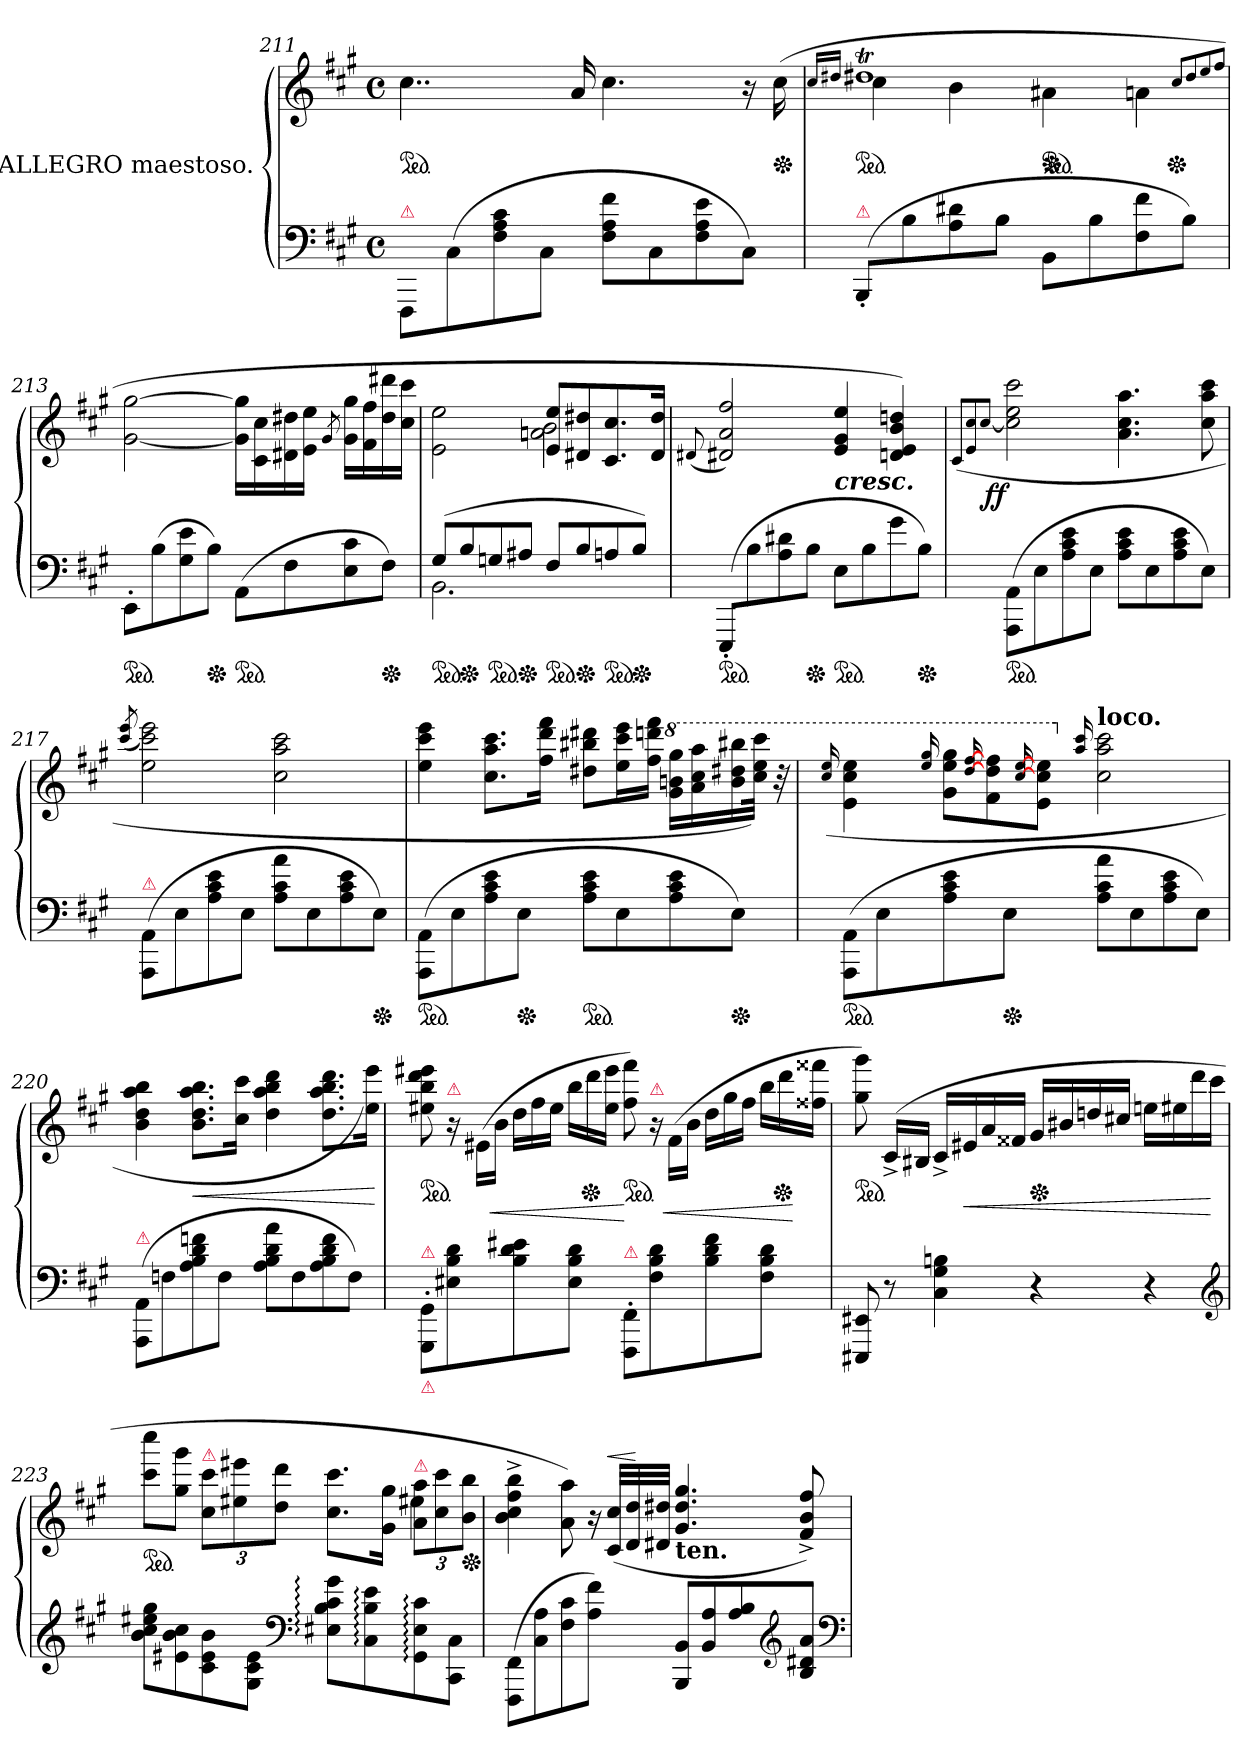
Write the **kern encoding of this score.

**kern	**kern	**dynam
*part1	*part1	*part1
*staff2	*staff1	*staff1/2
*I"ALLEGRO maestoso.	*	*
*clefF4	*clefG2	*
*k[f#c#g#]	*k[f#c#g#]	*
*M4/4	*M4/4	*
*met(c)	*met(c)	*
=211	=211	=211
!LO:TX:a:color=crimson:t=⚠	!	!
*	*ped	*
8FFF#/L	4..cc#	.
(>8C#\	.	.
8F#\ 8A\ 8c#\	.	.
8C#\J	.	.
.	16a	.
8F# 8A 8f#L	4.cc#	.
8C#	.	.
8F# 8A 8e	.	.
8C#J)	16r	.
*	*Xped	*
.	(>16cc#	.
=212	=212	=212
.	16qqcc#/LL	.
.	16qqdd#XJJ	.
*	*^	*
!	!LO:TX:a:color=crimson:t=⚠	!	!
!	!LO:TX:a:color=crimson:t=⚠	!	!
!LO:TX:a:color=crimson:t=⚠	!	!	!
*	*ped	*	*
(>8BBB'</L	1dd#Xt	4cc#	.
8B\	.	.	.
8A\ 8d#X\	.	4b	.
*	*Xped	*	*
8B\J	.	.	.
*	*ped	*	*
8BBL	.	4a#X\	.
8B	.	.	.
8F# 8f#	.	4an\	.
*	*Xped	*	*
8BJ)	.	.	.
*	*v	*v	*
.	8qqcc#/L	.
.	8qqdd#	.
.	8qqee	.
.	8qqff#J	.
=213	=213	=213
!LO:TX:a:color=crimson:t=⚠	!	!
*ped	*	*
8EE'>L	[2g#TTT [2gg#TTT	.
(>8B	.	.
8G# 8e	.	.
*Xped	*	*
8B\J)	.	.
*ped	*	*
(>8AAL	16g#]\ 16gg#]\LL	.
.	16c#\ 16cc#\	.
8F#	16d#X\ 16dd#X\	.
.	16e\ 16ee\JJ	.
.	8qg#/	.
8E 8c#	16g#\ 16gg#\LL	.
.	16f#\ 16ff#\	.
*Xped	*	*
8F#J)	16dd#\ 16ddd#X\	.
.	16cc#\ 16ccc#\JJ	.
=214	=214	=214
*^	*^	*
*ped	*	*	*	*
(<8G#L	2.BB	2e\ 2ee\	2ryy	.
*Xped	*	*	*	*
8B	.	.	.	.
*ped	*	*	*	*
8Gn	.	.	.	.
*Xped	*	*	*	*
8A#XJ	.	.	.	.
*ped	*	*	*	*
8F#L	.	8e 8eeL	2an 2b	.
*Xped	*	*	*	*
8B	.	8d#X 8dd#X	.	.
*ped	*	*	*	*
8An	4ryy	8.c# 8.cc#	.	.
*Xped	*	*	*	*
8BJ)	.	.	.	.
.	.	16d# 16dd#Jk	.	.
*v	*v	*	*	*
*	*v	*v	*
=215	=215	=215
.	(<8qqd#X/	.
!LO:TX:b:color=crimson:t=⚠	!	!
!LO:TX:a:color=crimson:t=⚠	!	!
*ped	*	*
(>8EEE'</L	2d#X 2a 2ff#)	.
8B\	.	.
8A\ 8d#X\	.	.
*Xped	*	*
8B\J	.	.
!	!LO:TX:b:Bi:t=cresc.	!
*ped	*	*
8EL	4e 4g# 4ee	.
8B	.	.
8g#	4dn 4e 4b 4ddn)	.
*Xped	*	*
8BJ)	.	.
=216	=216	=216
.	(>8qqc#/L	.
.	8qqe 8qqcc#	.
.	[8qqcc#J	.
!LO:TX:b:color=crimson:t=⚠	!	!
!	!	!LO:DY:b:rj
*ped	*	*
(>8AAA\ 8AA\L	2cc#] 2ee 2ccc#	ff
8E	.	.
8A 8c# 8e	.	.
8EJ	.	.
8A 8c# 8eL	4.a 4.cc# 4.aa	.
8E	.	.
8A 8c# 8e	.	.
8EJ)	8cc# 8aa 8ccc#	.
=217	=217	=217
.	(<8qccc#/ 8qeee/	.
!LO:TX:a:color=crimson:t=⚠	!	!
(>8AAA/ 8AA/L	2ee 2ccc# 2eee)	.
8E\	.	.
8A\ 8c#\ 8e\	.	.
8E\J	.	.
8A 8c# 8aL	2cc# 2aa 2ccc#	.
8E	.	.
8A 8c# 8e	.	.
*Xped	*	*
8EJ)	.	.
=218	=218	=218
!LO:TX:b:color=crimson:t=⚠	!	!
!LO:TX:a:color=crimson:t=⚠	!	!
*ped	*	*
(>8AAA/ 8AA/L	4ee\ 4ccc#\ 4eee\	.
8E\	.	.
8A\ 8c#\ 8e\	8.cc# 8.aa 8.ccc#L	.
*Xped	*	*
8E\J	.	.
.	16ff# 16ddd 16fff#Jk	.
*ped	*	*
8A 8c# 8eL	8dd#X 8bb#X 8ddd#XL	.
8E	16ee 16ccc# 16eeeL	.
.	16ff# 16dddn 16fff#JJ	.
*	*8va	*
8A 8c# 8e	16gg# 16bbn 16ggg#LL	.
.	16aa 16ccc# 16aaa	.
*Xped	*	*
8EJ)	16bb 16ddd#X 16bbb#X	.
.	32ccc# 32eee 32cccc#JJk)	.
.	32r	.
=219	=219	=219
.	(>16qqccc#/ 16qqeee/	.
!LO:TX:b:color=crimson:t=⚠	!	!
!LO:TX:a:color=crimson:t=⚠	!	!
*ped	*	*
(>8AAA/ 8AA/L	4ee\ 4ccc#]\ 4eee]\	.
8E\	.	.
.	16qqeee/ 16qqggg#/	.
*	*Xtuplet	*
8A\ 8c#\ 8e\	12gg# 12eee] 12ggg#]L	.
.	16qqddd/ 16qqfff#/	.
.	12ff# 12ddd] 12fff#]	.
*Xped	*	*
8E\J	.	.
.	16qqccc#/ 16qqeee/	.
.	12ee 12ccc#] 12eee]J	.
*	*X8va	*
.	16qqaa/ 16qqccc#/	.
!	!LO:TX:a:B:t=loco.	!
8A 8c# 8aL	2cc# 2aa] 2ccc#]	.
8E	.	.
8A 8c# 8e	.	.
8EJ)	.	.
=220	=220	=220
!LO:TX:a:color=crimson:t=⚠	!	!
(>8AAA/ 8AA/L	4b 4dd 4aa 4bb	.
8Fn\	.	.
8A\ 8B\ 8d\ 8fn\	8.b 8.dd 8.aa 8.bbL	<
8F\J	.	.
.	16cc# 16ccc#Jk	.
8A 8B 8d 8aL	4dd 4aa 4bb 4ddd	.
8F	.	.
8A 8B 8d 8f	8.dd 8.aa 8.bb 8.dddL	.
8FJ)	.	.
.	16ee 16eeeJk)	.
.	.	[
=221	=221	=221
!LO:TX:b:color=crimson:t=⚠	!	!
!LO:TX:a:color=crimson:t=⚠	!	!
*	*ped	*
8GGG#'</ 8GG#'</L	8ee#X 8bb 8ddd 8eee#X	.
!	!LO:TX:a:color=crimson:t=⚠	!
8E#X\ 8B\ 8d\	24r	.
.	(>24e#X\LL	.
.	24b\JJ	<
8B\ 8d\ 8e#X\	24ddLL	.
.	24ff#	.
.	24ee#JJ	.
8E#\ 8B\ 8d\J	24bbLL	.
*	*Xped	*
.	24ddd	.
.	24ee# 24eee#JJ	.
!LO:TX:a:color=crimson:t=⚠	!	!
*	*ped	*
8FFF#'</ 8FF#'</L	8ff# 8fff#)	[
!	!LO:TX:a:color=crimson:t=⚠	!
8F#\ 8B\ 8d\	24r	.
.	(>24f#\LL	<
.	24b\JJ	.
8B\ 8d\ 8f#\	24ddLL	.
.	24gg#	.
.	24ff#JJ	.
8F#\ 8B\ 8d\J	24bbLL	.
*	*Xped	*
.	24ddd	.
.	24ff##X 24fff##XJJ	[
=222	=222	=222
*	*ped	*
8EEE#X 8EE#X	8gg# 8ggg#)	.
8r	(>16c#^<LL	.
.	16B#XJJ	.
4C# 4G# 4Bn	16c#^</LL	.
.	16e#X	<
.	16a	.
.	16f##XJJ	.
*	*Xped	*
4r	16g#/LL	.
.	16b#X	.
.	16ddn	.
.	16cc#XJJ	.
4r	16eenLL	.
.	16ee#X	.
.	16ddd	.
.	16ccc#JJ	[
*clefG2	*	*
=223	=223	=223
*	*^	*
*	*ped	*	*
8b\ 8cc#\ 8ee#X\ 8gg#\L	8ccc# 8cccc#L	4ryy	.
8e#X 8b 8cc#	8gg# 8ggg#J	.	.
*	*tuplet	*	*
!	!LO:TX:a:color=crimson:t=⚠	!	!
8c# 8e# 8b	12cc# 12ccc#L	4ryy	.
.	12ee#X 12eee#X	.	.
8G# 8c# 8e#J	.	.	.
.	12dd 12dddJ	.	.
*clefF4	*	*	*
8E#X: 8B: 8c#: 8g#:L	8.cc# 8.ccc#L	4ryy	.
8C#: 8B: 8e#:	.	.	.
.	16g# 16gg#Jk	.	.
!	!LO:TX:a:color=crimson:t=⚠	!	!
8GG#: 8E#: 8c#:	12a\ 12aa\L	4ee#X\	.
.	12cc# 12ccc#	.	.
8CC# 8C#J	.	.	.
*	*Xped	*	*
.	12b 12bbJ	.	.
*	*v	*v	*
=224	=224	=224
(>8FFF#\ 8FF#\L	4b^< 4cc#^< 4ff#^< 4bb^<	.
8C#\ 8A\	.	.
8F#\ 8c#\	8a 8aa)	.
8A\ 8f#\J)	16r	.
*	*Xtuplet	*
!	!	!LO:HP:a
.	(<48c# 48cc#LLL	<
.	48d 48dd	.
.	48d#X 48dd#XJJJ	[
!	!LO:TX:b:B:t=ten.	!
8BBB 8BBL	4.g#/ 4.dd#/ 4.gg#/	.
8BB 8A	.	.
8A 8B	.	.
*clefG2	*	*
8B 8d#X 8aJ	8f#^>/ 8b^>/ 8ff#^>/)	.
*clefF4	*	*
=	=	=
*-	*-	*-
